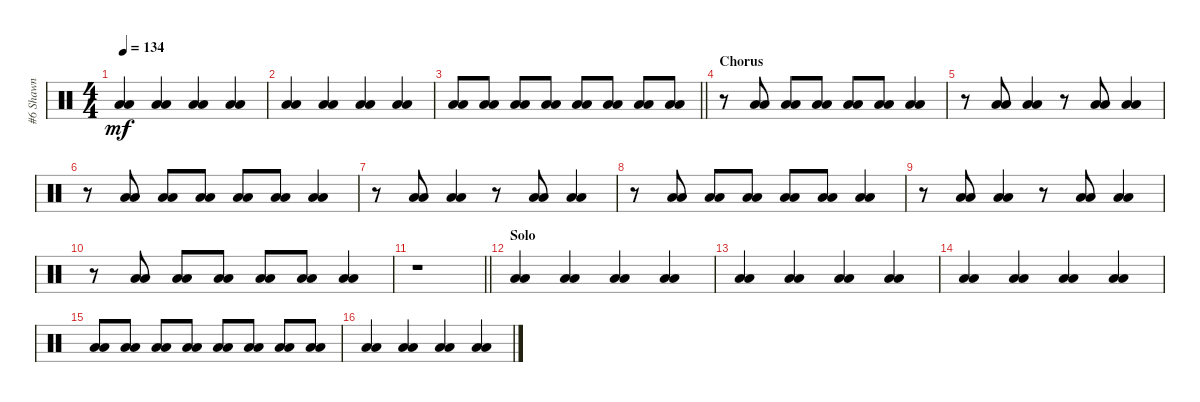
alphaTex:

\track ("#6 Shawn" "#6 Shawn") {instrument percussion}
\staff {score}
\articulation defaults
\ts (4 4)
\tempo 134
\clef neutral
\ks c
("Low Floor Tom (hit)" "Low Floor Tom (hit)").4{dy mf} ("Low Tom (hit)" "Low Tom (hit)").4 ("Low Floor Tom (hit)" "Low Floor Tom (hit)").4 ("Low Tom (hit)" "Low Tom (hit)").4 |
("Low Floor Tom (hit)" "Low Floor Tom (hit)").4 ("Low Tom (hit)" "Low Tom (hit)").4 ("Low Floor Tom (hit)" "Low Floor Tom (hit)").4 ("Low Tom (hit)" "Low Tom (hit)").4 |
\barLineRight lightlight
("Low Tom (hit)" "Low Floor Tom (hit)").8 ("Low Tom (hit)" "Low Floor Tom (hit)").8 ("Low Tom (hit)" "Low Floor Tom (hit)").8 ("Low Tom (hit)" "Low Floor Tom (hit)").8 ("Low Tom (hit)" "Low Floor Tom (hit)").8 ("Low Tom (hit)" "Low Floor Tom (hit)").8 ("Low Tom (hit)" "Low Floor Tom (hit)").8 ("Low Tom (hit)" "Low Floor Tom (hit)").8 |
\section ("" "Chorus")
r.8 ("Low Tom (hit)" "Low Floor Tom (hit)").8 ("Low Tom (hit)" "Low Floor Tom (hit)").8 ("Low Tom (hit)" "Low Floor Tom (hit)").8 ("Low Tom (hit)" "Low Floor Tom (hit)").8 ("Low Tom (hit)" "Low Floor Tom (hit)").8 ("Low Tom (hit)" "Low Floor Tom (hit)").4 |
r.8 ("Low Tom (hit)" "Low Floor Tom (hit)").8 ("Low Tom (hit)" "Low Floor Tom (hit)").4 r.8 ("Low Tom (hit)" "Low Floor Tom (hit)").8 ("Low Tom (hit)" "Low Floor Tom (hit)").4 |
r.8 ("Low Tom (hit)" "Low Floor Tom (hit)").8 ("Low Tom (hit)" "Low Floor Tom (hit)").8 ("Low Tom (hit)" "Low Floor Tom (hit)").8 ("Low Tom (hit)" "Low Floor Tom (hit)").8 ("Low Tom (hit)" "Low Floor Tom (hit)").8 ("Low Tom (hit)" "Low Floor Tom (hit)").4 |
r.8 ("Low Tom (hit)" "Low Floor Tom (hit)").8 ("Low Tom (hit)" "Low Floor Tom (hit)").4 r.8 ("Low Tom (hit)" "Low Floor Tom (hit)").8 ("Low Tom (hit)" "Low Floor Tom (hit)").4 |
r.8 ("Low Tom (hit)" "Low Floor Tom (hit)").8 ("Low Tom (hit)" "Low Floor Tom (hit)").8 ("Low Tom (hit)" "Low Floor Tom (hit)").8 ("Low Tom (hit)" "Low Floor Tom (hit)").8 ("Low Tom (hit)" "Low Floor Tom (hit)").8 ("Low Tom (hit)" "Low Floor Tom (hit)").4 |
r.8 ("Low Tom (hit)" "Low Floor Tom (hit)").8 ("Low Tom (hit)" "Low Floor Tom (hit)").4 r.8 ("Low Tom (hit)" "Low Floor Tom (hit)").8 ("Low Tom (hit)" "Low Floor Tom (hit)").4 |
r.8 ("Low Tom (hit)" "Low Floor Tom (hit)").8 ("Low Tom (hit)" "Low Floor Tom (hit)").8 ("Low Tom (hit)" "Low Floor Tom (hit)").8 ("Low Tom (hit)" "Low Floor Tom (hit)").8 ("Low Tom (hit)" "Low Floor Tom (hit)").8 ("Low Tom (hit)" "Low Floor Tom (hit)").4 |
\barLineRight lightlight
r.1 |
\section ("" "Solo")
("Low Floor Tom (hit)" "Low Floor Tom (hit)").4 ("Low Tom (hit)" "Low Tom (hit)").4 ("Low Floor Tom (hit)" "Low Floor Tom (hit)").4 ("Low Tom (hit)" "Low Tom (hit)").4 |
("Low Floor Tom (hit)" "Low Floor Tom (hit)").4 ("Low Tom (hit)" "Low Tom (hit)").4 ("Low Floor Tom (hit)" "Low Floor Tom (hit)").4 ("Low Tom (hit)" "Low Tom (hit)").4 |
("Low Floor Tom (hit)" "Low Floor Tom (hit)").4 ("Low Tom (hit)" "Low Tom (hit)").4 ("Low Floor Tom (hit)" "Low Floor Tom (hit)").4 ("Low Tom (hit)" "Low Tom (hit)").4 |
("Low Tom (hit)" "Low Floor Tom (hit)").8 ("Low Tom (hit)" "Low Floor Tom (hit)").8 ("Low Tom (hit)" "Low Floor Tom (hit)").8 ("Low Tom (hit)" "Low Floor Tom (hit)").8 ("Low Tom (hit)" "Low Floor Tom (hit)").8 ("Low Tom (hit)" "Low Floor Tom (hit)").8 ("Low Tom (hit)" "Low Floor Tom (hit)").8 ("Low Tom (hit)" "Low Floor Tom (hit)").8 |
("Low Floor Tom (hit)" "Low Floor Tom (hit)").4 ("Low Tom (hit)" "Low Tom (hit)").4 ("Low Floor Tom (hit)" "Low Floor Tom (hit)").4 ("Low Tom (hit)" "Low Tom (hit)").4
